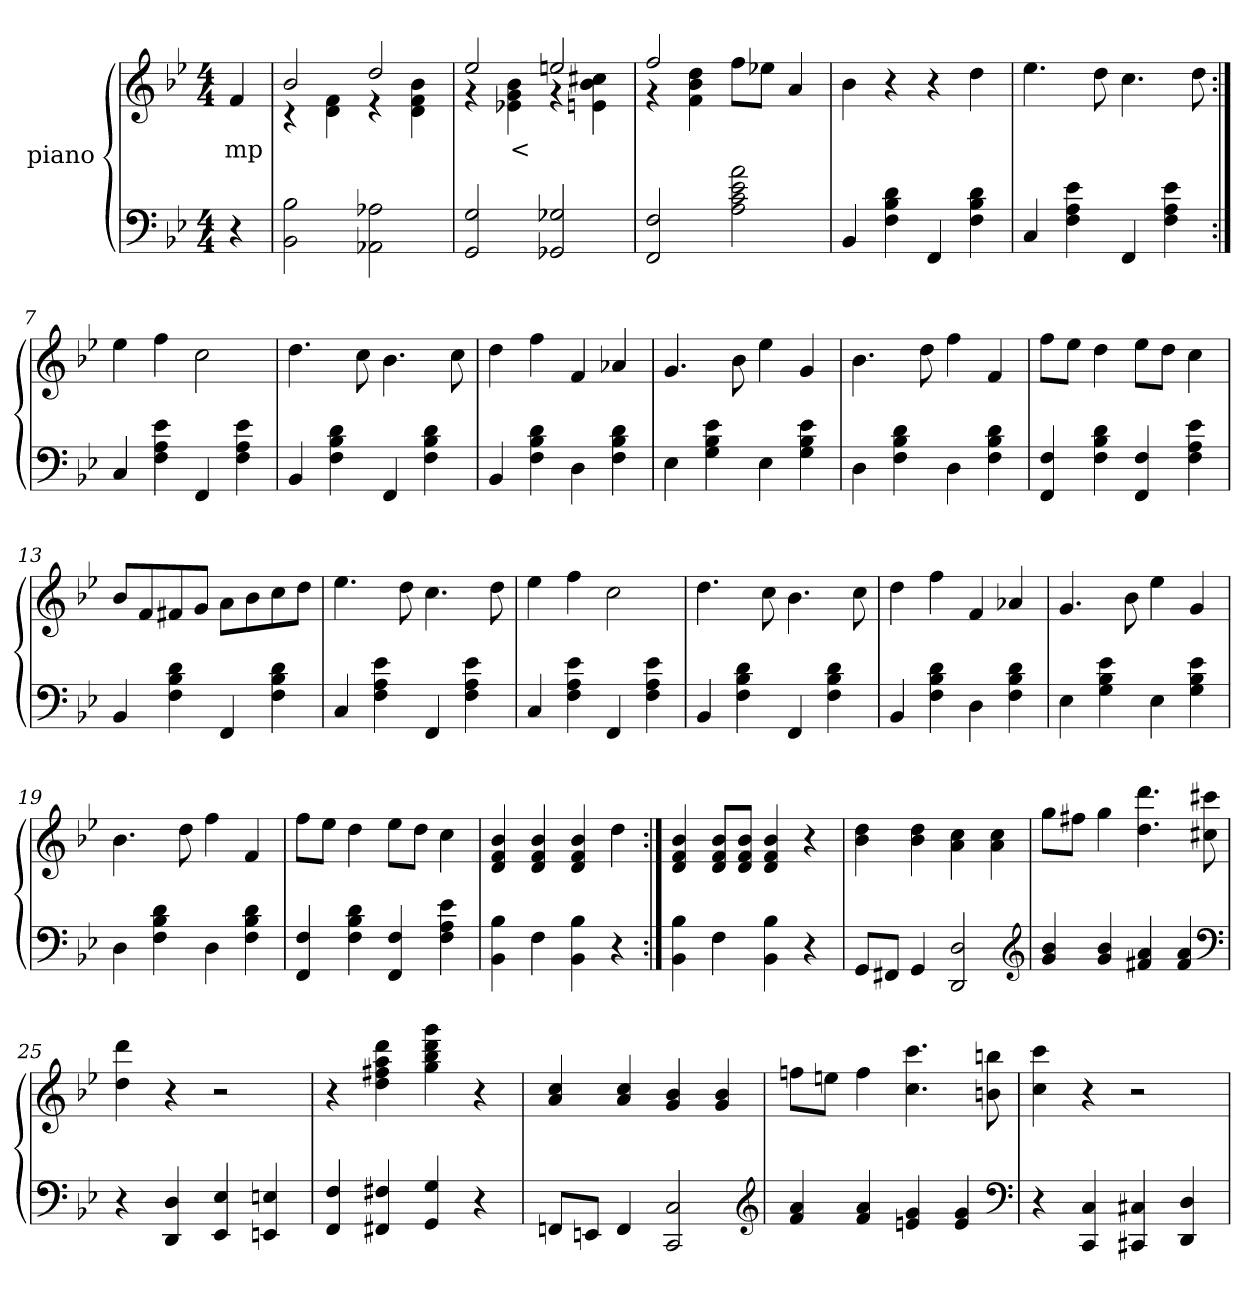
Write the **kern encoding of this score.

**kern	**kern	**text
*part2	*part1	*part1
*staff2	*staff1	*staff1
*	*I"piano	*
*clefF4	*clefG2	*
*k[b-e-]	*k[b-e-]	*
*M4/4	*M4/4	*
=1	=1	=1
4r	4f	mp
=2	=2	=2
*	*^	*
2B- 2BB-	2b-	4r	.
.	.	4f 4d	.
2A-X 2AA-X	2dd	4r	.
.	.	4b- 4f 4d	.
=3	=3	=3	=3
2G 2GG	2ee-	4r	.
.	.	4b- 4g 4e-X	<
2G-X 2GG-X	2een	4r	.
.	.	4cc#X 4b- 4en	.
=4	=4	=4	=4
2F 2FF	2ff	4r	.
.	.	4dd 4b- 4f	.
2a 2e- 2c 2A	2ryy	8ffL	.
.	.	8ee-XJ	.
.	.	4a	.
*	*v	*v	*
=5	=5	=5
4BB-	4b-	.
4d 4B- 4F	4r	.
4FF	4r	.
4d 4B- 4F	4dd	.
=6	=6	=6
4C	4.ee-	.
4e- 4A 4F	.	.
.	8dd	.
4FF	4.cc	.
4e- 4A 4F	.	.
.	8dd	.
=7:|!	=7:|!	=7:|!
4C	4ee-	.
4e- 4A 4F	4ff	.
4FF	2cc	.
4e- 4A 4F	.	.
=8	=8	=8
4BB-	4.dd	.
4d 4B- 4F	.	.
.	8cc	.
4FF	4.b-	.
4d 4B- 4F	.	.
.	8cc	.
=9	=9	=9
4BB-	4dd	.
4d 4B- 4F	4ff	.
4D	4f	.
4d 4B- 4F	4a-X	.
=10	=10	=10
4E-	4.g	.
4e- 4B- 4G	.	.
.	8b-	.
4E-	4ee-	.
4e- 4B- 4G	4g	.
=11	=11	=11
4D	4.b-	.
4d 4B- 4F	.	.
.	8dd	.
4D	4ff	.
4d 4B- 4F	4f	.
=12	=12	=12
4F 4FF	8ffL	.
.	8ee-J	.
4d 4B- 4F	4dd	.
4F 4FF	8ee-L	.
.	8ddJ	.
4e- 4A 4F	4cc	.
=13	=13	=13
4BB-	8b-L	.
.	8f	.
4d 4B- 4F	8f#X	.
.	8gJ	.
4FF	8aL	.
.	8b-	.
4d 4B- 4F	8cc	.
.	8ddJ	.
=14	=14	=14
4C	4.ee-	.
4e- 4A 4F	.	.
.	8dd	.
4FF	4.cc	.
4e- 4A 4F	.	.
.	8dd	.
=15	=15	=15
4C	4ee-	.
4e- 4A 4F	4ff	.
4FF	2cc	.
4e- 4A 4F	.	.
=16	=16	=16
4BB-	4.dd	.
4d 4B- 4F	.	.
.	8cc	.
4FF	4.b-	.
4d 4B- 4F	.	.
.	8cc	.
=17	=17	=17
4BB-	4dd	.
4d 4B- 4F	4ff	.
4D	4f	.
4d 4B- 4F	4a-X	.
=18	=18	=18
4E-	4.g	.
4e- 4B- 4G	.	.
.	8b-	.
4E-	4ee-	.
4e- 4B- 4G	4g	.
=19	=19	=19
4D	4.b-	.
4d 4B- 4F	.	.
.	8dd	.
4D	4ff	.
4d 4B- 4F	4f	.
=20	=20	=20
4F 4FF	8ffL	.
.	8ee-J	.
4d 4B- 4F	4dd	.
4F 4FF	8ee-L	.
.	8ddJ	.
4e- 4A 4F	4cc	.
=21	=21	=21
4B- 4BB-	4b- 4f 4d	.
4F	4b- 4f 4d	.
4B- 4BB-	4b- 4f 4d	.
4r	4dd	.
=22:|!	=22:|!	=22:|!
4B- 4BB-	4b- 4f 4d	.
4F	8b- 8f 8dL	.
.	8b- 8f 8dJ	.
4B- 4BB-	4b- 4f 4d	.
4r	4r	.
=23	=23	=23
8GGL	4dd 4b-	.
8FF#XJ	.	.
4GG	4dd 4b-	.
2D 2DD	4cc 4a	.
.	4cc 4a	.
*clefG2	*	*
=24	=24	=24
4b- 4g	8ggL	.
.	8ff#XJ	.
4b- 4g	4gg	.
4a 4f#X	4.ddd 4.dd	.
4a 4f#	.	.
.	8ccc#X 8cc#X	.
*clefF4	*	*
=25	=25	=25
4r	4ddd 4dd	.
4D 4DD	4r	.
4E- 4EE-	2r	.
4En 4EEn	.	.
=26	=26	=26
4F 4FF	4r	.
4F#X 4FF#X	4ddd 4aa 4ff#X 4dd	.
4G 4GG	4ggg 4ddd 4bb- 4gg	.
4r	4r	.
=27	=27	=27
8FFnL	4cc/ 4a/	.
8EEnJ	.	.
4FF	4cc/ 4a/	.
2C 2CC	4b- 4g	.
.	4b- 4g	.
*clefG2	*	*
=28	=28	=28
4a 4f	8ffnL	.
.	8eenJ	.
4a 4f	4ff	.
4g 4en	4.ccc 4.cc	.
4g 4e	.	.
.	8bbn 8bn	.
*clefF4	*	*
=29	=29	=29
4r	4ccc 4cc	.
4C 4CC	4r	.
4C#X 4CC#X	2r	.
4D 4DD	.	.
=	=	=
*-	*-	*-
